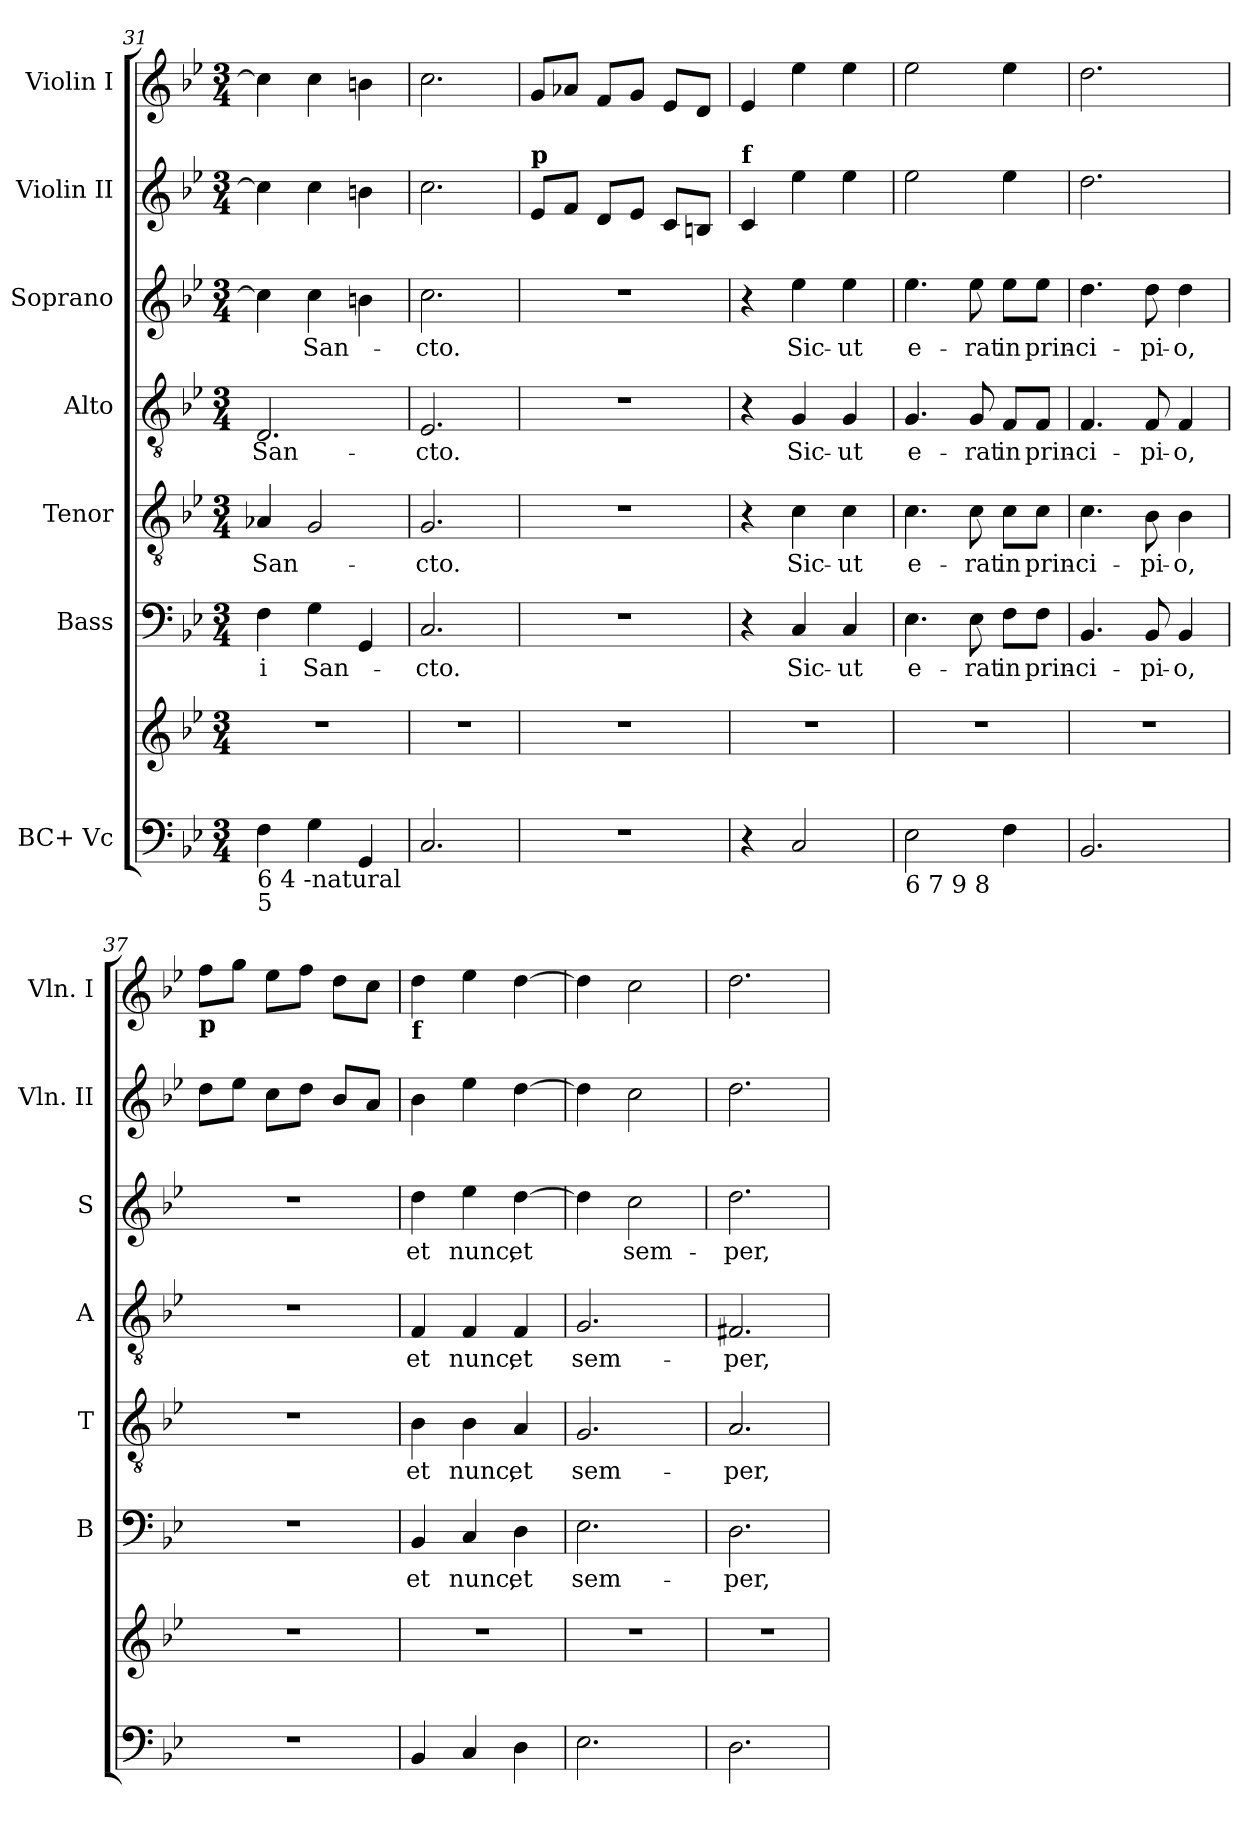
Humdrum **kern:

**kern	**kern	**kern	**text	**kern	**text	**kern	**text	**kern	**text	**kern	**kern
*part7	*part7	*part6	*part6	*part5	*part5	*part4	*part4	*part3	*part3	*part2	*part1
*staff8	*staff7	*staff6	*staff6	*staff5	*staff5	*staff4	*staff4	*staff3	*staff3	*staff2	*staff1
*I"BC+ Vc	*	*I"Bass	*	*I"Tenor	*	*I"Alto	*	*I"Soprano	*	*I"Violin II	*I"Violin I
*	*	*I'B	*	*I'T	*	*I'A	*	*I'S	*	*I'Vln. II	*I'Vln. I
!!LO:PB:g=z
*clefF4	*clefG2	*clefF4	*	*clefGv2	*	*clefGv2	*	*clefG2	*	*clefG2	*clefG2
*k[b-e-]	*k[b-e-]	*k[b-e-]	*	*k[b-e-]	*	*k[b-e-]	*	*k[b-e-]	*	*k[b-e-]	*k[b-e-]
*B-:	*B-:	*B-:	*	*B-:	*	*B-:	*	*B-:	*	*B-:	*B-:
*M3/4	*M3/4	*M3/4	*	*M3/4	*	*M3/4	*	*M3/4	*	*M3/4	*M3/4
=31	=31	=31	=31	=31	=31	=31	=31	=31	=31	=31	=31
!LO:TX:b:t=6    4     -natural\n5	!	!	!	!	!	!	!	!	!	!	!
4F\	2.r	4F\	-i	4A-X/	San-	2.D/	San-	4cc\]	.	4cc\]	4cc\]
4G\	.	4G\	San-	2G/	.	.	.	4cc\	San-	4cc\	4cc\
4GG/	.	4GG/	.	.	.	.	.	4bn\	.	4bn\	4bn\
=32	=32	=32	=32	=32	=32	=32	=32	=32	=32	=32	=32
2.C/	2.r	2.C/	-cto.	2.G/	-cto.	2.E-/	-cto.	2.cc\	-cto.	2.cc\	2.cc\
=33	=33	=33	=33	=33	=33	=33	=33	=33	=33	=33	=33
!	!	!	!	!	!	!	!	!	!	!LO:TX:a:B:t=p	!
2.r	2.r	2.r	.	2.r	.	2.r	.	2.r	.	8e-/L	8g/L
.	.	.	.	.	.	.	.	.	.	8f/J	8a-X/J
.	.	.	.	.	.	.	.	.	.	8d/L	8f/L
.	.	.	.	.	.	.	.	.	.	8e-/J	8g/J
.	.	.	.	.	.	.	.	.	.	8c/L	8e-/L
.	.	.	.	.	.	.	.	.	.	8Bn/J	8d/J
=34	=34	=34	=34	=34	=34	=34	=34	=34	=34	=34	=34
!	!	!	!	!	!	!	!	!	!	!LO:TX:a:B:t=f	!
4r	2.r	4r	.	4r	.	4r	.	4r	.	4c/	4e-/
2C/	.	4C/	Sic-	4c\	Sic-	4G/	Sic-	4ee-\	Sic-	4ee-\	4ee-\
.	.	4C/	-ut	4c\	-ut	4G/	-ut	4ee-\	-ut	4ee-\	4ee-\
=35	=35	=35	=35	=35	=35	=35	=35	=35	=35	=35	=35
!LO:TX:b:t=6              7         9     8	!	!	!	!	!	!	!	!	!	!	!
2E-\	2.r	4.E-\	e-	4.c\	e-	4.G/	e-	4.ee-\	e-	2ee-\	2ee-\
.	.	8E-\	-rat	8c\	-rat	8G/	-rat	8ee-\	-rat	.	.
4F\	.	8F\L	in	8c\L	in	8F/L	in	8ee-\L	in	4ee-\	4ee-\
.	.	8F\J	prin-	8c\J	prin-	8F/J	prin-	8ee-\J	prin-	.	.
=36	=36	=36	=36	=36	=36	=36	=36	=36	=36	=36	=36
2.BB-/	2.r	4.BB-/	-ci-	4.c\	-ci-	4.F/	-ci-	4.dd\	-ci-	2.dd\	2.dd\
.	.	8BB-/	-pi-	8B-\	-pi-	8F/	-pi-	8dd\	-pi-	.	.
.	.	4BB-/	-o,	4B-\	-o,	4F/	-o,	4dd\	-o,	.	.
=37	=37	=37	=37	=37	=37	=37	=37	=37	=37	=37	=37
!	!	!	!	!	!	!	!	!	!	!	!LO:TX:b:B:t=p
2.r	2.r	2.r	.	2.r	.	2.r	.	2.r	.	8dd\L	8ff\L
.	.	.	.	.	.	.	.	.	.	8ee-\J	8gg\J
.	.	.	.	.	.	.	.	.	.	8cc\L	8ee-\L
.	.	.	.	.	.	.	.	.	.	8dd\J	8ff\J
.	.	.	.	.	.	.	.	.	.	8b-/L	8dd\L
.	.	.	.	.	.	.	.	.	.	8a/J	8cc\J
=38	=38	=38	=38	=38	=38	=38	=38	=38	=38	=38	=38
!	!	!	!	!	!	!	!	!	!	!	!LO:TX:b:B:t=f
4BB-/	2.r	4BB-/	et	4B-\	et	4F/	et	4dd\	et	4b-\	4dd\
4C/	.	4C/	nunc,	4B-\	nunc,	4F/	nunc,	4ee-\	nunc,	4ee-\	4ee-\
4D\	.	4D\	et	4A/	et	4F/	et	[4dd\	et	[4dd\	[4dd\
!!LO:LB:g=z
=39	=39	=39	=39	=39	=39	=39	=39	=39	=39	=39	=39
2.E-\	2.r	2.E-\	sem-	2.G/	sem-	2.G/	sem-	4dd\]	.	4dd\]	4dd\]
.	.	.	.	.	.	.	.	2cc\	sem-	2cc\	2cc\
=40	=40	=40	=40	=40	=40	=40	=40	=40	=40	=40	=40
2.D\	2.r	2.D\	-per,	2.A/	-per,	2.F#X/	-per,	2.dd\	-per,	2.dd\	2.dd\
=	=	=	=	=	=	=	=	=	=	=	=
*-	*-	*-	*-	*-	*-	*-	*-	*-	*-	*-	*-
